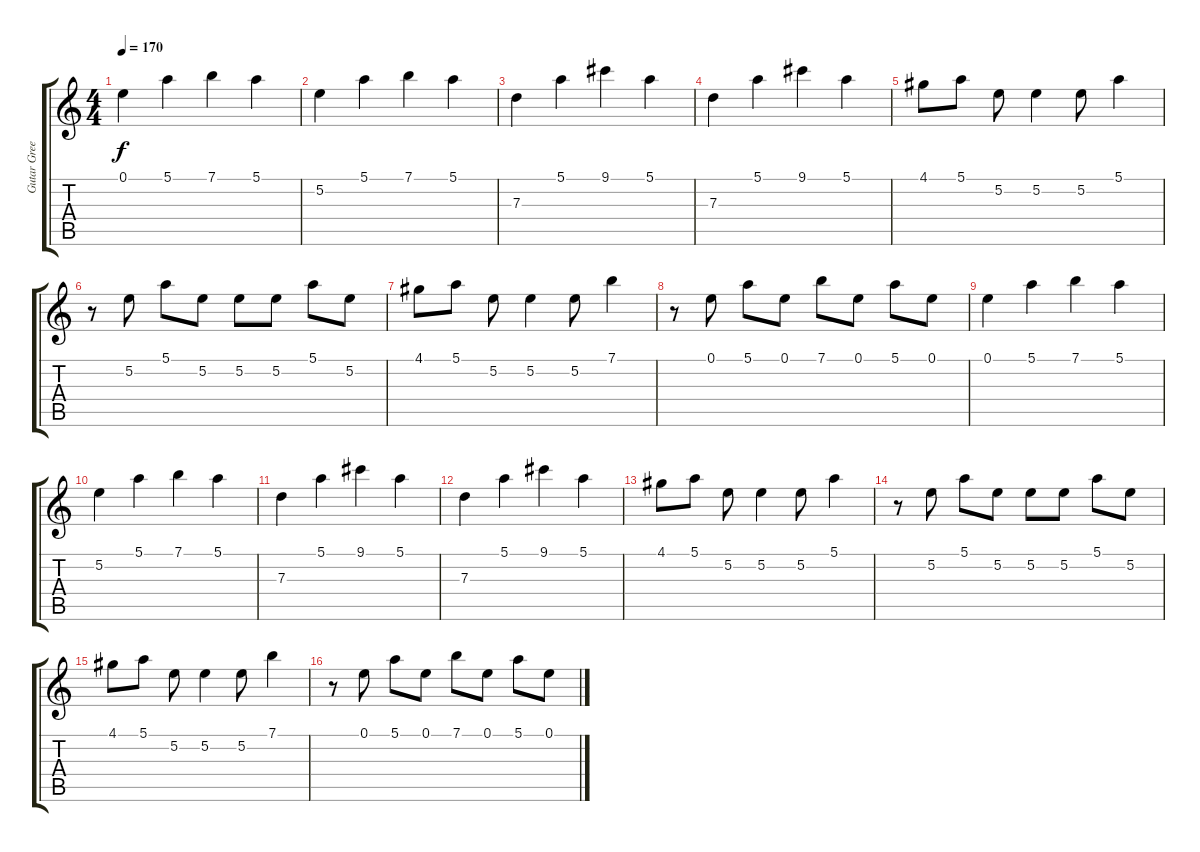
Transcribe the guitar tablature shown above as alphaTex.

\track ("Gutar Green" "Gutar Gree") {instrument acousticguitarsteel}
\staff {score tabs}
\tuning (E4 B3 G3 D3 A2 E2) {hide}
\ts (4 4)
\tempo 170
\clef g2
\ks c
0.1.4{dy f} 5.1.4 7.1.4 5.1.4 |
5.2.4 5.1.4 7.1.4 5.1.4 |
7.3.4 5.1.4 9.1.4 5.1.4 |
7.3.4 5.1.4 9.1.4 5.1.4 |
4.1.8 5.1.8 5.2.8 5.2.4 5.2.8 5.1.4 |
r.8 5.2.8 5.1.8 5.2.8 5.2.8 5.2.8 5.1.8 5.2.8 |
4.1.8 5.1.8 5.2.8 5.2.4 5.2.8 7.1.4 |
r.8 0.1.8 5.1.8 0.1.8 7.1.8 0.1.8 5.1.8 0.1.8 |
0.1.4 5.1.4 7.1.4 5.1.4 |
5.2.4 5.1.4 7.1.4 5.1.4 |
7.3.4 5.1.4 9.1.4 5.1.4 |
7.3.4 5.1.4 9.1.4 5.1.4 |
4.1.8 5.1.8 5.2.8 5.2.4 5.2.8 5.1.4 |
r.8 5.2.8 5.1.8 5.2.8 5.2.8 5.2.8 5.1.8 5.2.8 |
4.1.8 5.1.8 5.2.8 5.2.4 5.2.8 7.1.4 |
r.8 0.1.8 5.1.8 0.1.8 7.1.8 0.1.8 5.1.8 0.1.8
